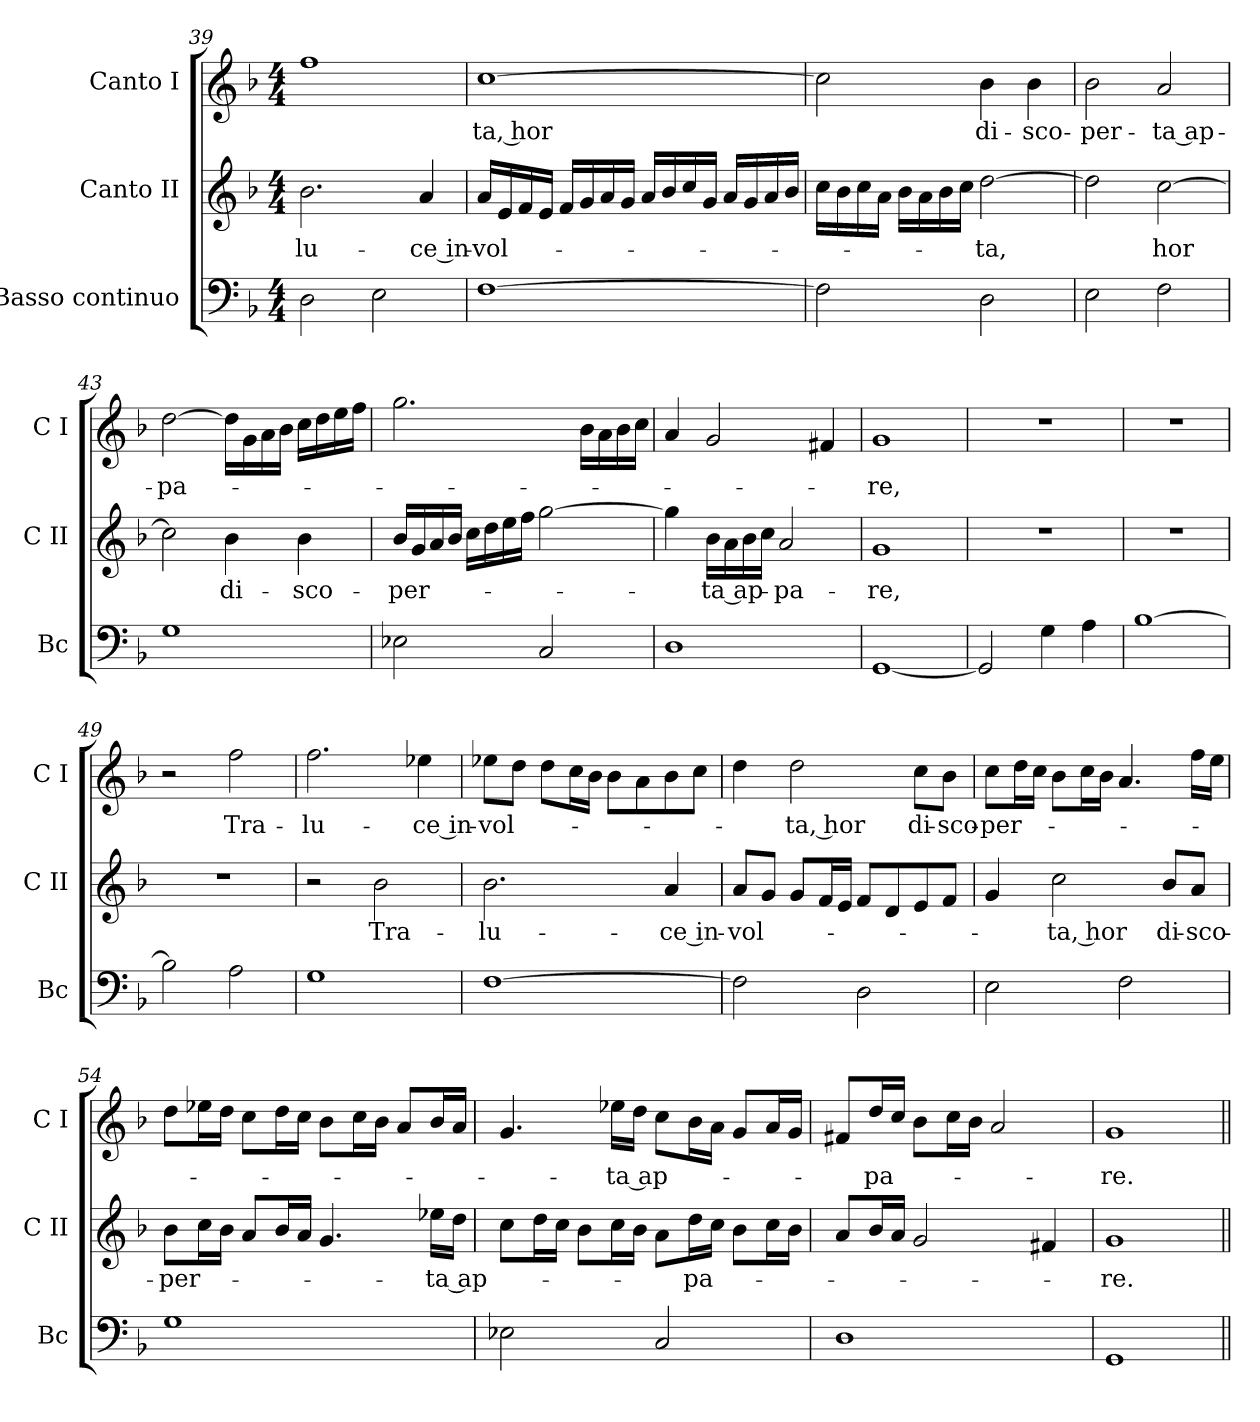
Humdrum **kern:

**kern	**kern	**text	**kern	**text
*part3	*part2	*part2	*part1	*part1
*staff3	*staff2	*staff2	*staff1	*staff1
*I"Basso continuo	*I"Canto II	*	*I"Canto I	*
*I'Bc	*I'C II	*	*I'C I	*
*clefF4	*clefG2	*	*clefG2	*
*k[b-]	*k[b-]	*	*k[b-]	*
*F:	*F:	*	*F:	*
*M4/4	*M4/4	*	*M4/4	*
=39	=39	=39	=39	=39
2D	2.b-	-lu-	1ff	.
2E	.	.	.	.
.	4a	-ce in-	.	.
=40	=40	=40	=40	=40
[1F	16aLL	-vol-	[1cc	-ta, hor
.	16e	.	.	.
.	16f	.	.	.
.	16eJJ	.	.	.
.	16fLL	.	.	.
.	16g	.	.	.
.	16a	.	.	.
.	16gJJ	.	.	.
.	16aLL	.	.	.
.	16b-	.	.	.
.	16cc	.	.	.
.	16gJJ	.	.	.
.	16aLL	.	.	.
.	16g	.	.	.
.	16a	.	.	.
.	16b-JJ	.	.	.
=41	=41	=41	=41	=41
2F]	16ccLL	.	2cc]	.
.	16b-	.	.	.
.	16cc	.	.	.
.	16aJJ	.	.	.
.	16b-LL	.	.	.
.	16a	.	.	.
.	16b-	.	.	.
.	16ccJJ	.	.	.
2D	[2dd	-ta,	4b-	di-
.	.	.	4b-	-sco-
=42	=42	=42	=42	=42
2E	2dd]	.	2b-	-per-
2F	[2cc	hor	2a	-ta ap-
=43	=43	=43	=43	=43
1G	2cc]	.	[2dd	-pa-
.	4b-	di-	16ddLL]	.
.	.	.	16g	.
.	.	.	16a	.
.	.	.	16b-JJ	.
.	4b-	-sco-	16ccLL	.
.	.	.	16dd	.
.	.	.	16ee	.
.	.	.	16ffJJ	.
=44	=44	=44	=44	=44
2E-X	16b-LL	-per-	2.gg	.
.	16g	.	.	.
.	16a	.	.	.
.	16b-JJ	.	.	.
.	16ccLL	.	.	.
.	16dd	.	.	.
.	16ee	.	.	.
.	16ffJJ	.	.	.
2C	[2gg	.	.	.
.	.	.	16b-LL	.
.	.	.	16a	.
.	.	.	16b-	.
.	.	.	16ccJJ	.
=45	=45	=45	=45	=45
1D	4gg]	.	4a	.
.	16b-LL	-ta ap-	2g	.
.	16a	.	.	.
.	16b-	.	.	.
.	16ccJJ	.	.	.
.	2a	-pa-	.	.
.	.	.	4f#X	.
=46	=46	=46	=46	=46
[1GG	1g	-re,	1g	-re,
=47	=47	=47	=47	=47
2GG]	1r	.	1r	.
4G	.	.	.	.
4A	.	.	.	.
=48	=48	=48	=48	=48
[1B-	1r	.	1r	.
=49	=49	=49	=49	=49
2B-]	1r	.	2r	.
2A	.	.	2ff	Tra-
=50	=50	=50	=50	=50
1G	2r	.	2.ff	-lu-
.	2b-	Tra-	.	.
.	.	.	4ee-X	-ce in-
=51	=51	=51	=51	=51
[1F	2.b-	-lu-	8ee-XL	-vol-
.	.	.	8ddJ	.
.	.	.	8ddL	.
.	.	.	16ccL	.
.	.	.	16b-JJ	.
.	.	.	8b-L	.
.	.	.	8a	.
.	4a	-ce in-	8b-	.
.	.	.	8ccJ	.
=52	=52	=52	=52	=52
2F]	8aL	-vol-	4dd	.
.	8gJ	.	.	.
.	8gL	.	2dd	-ta, hor
.	16fL	.	.	.
.	16eJJ	.	.	.
2D	8fL	.	.	.
.	8d	.	.	.
.	8e	.	8ccL	di-
.	8fJ	.	8b-J	-sco-
=53	=53	=53	=53	=53
2E	4g	.	8ccL	-per-
.	.	.	16ddL	.
.	.	.	16ccJJ	.
.	2cc	-ta, hor	8b-L	.
.	.	.	16ccL	.
.	.	.	16b-JJ	.
2F	.	.	4.a	.
.	8b-L	di-	.	.
.	8aJ	-sco-	16ffLL	.
.	.	.	16eeJJ	.
=54	=54	=54	=54	=54
1G	8b-L	-per-	8ddL	.
.	16ccL	.	16ee-XL	.
.	16b-JJ	.	16ddJJ	.
.	8aL	.	8ccL	.
.	16b-L	.	16ddL	.
.	16aJJ	.	16ccJJ	.
.	4.g	.	8b-L	.
.	.	.	16ccL	.
.	.	.	16b-JJ	.
.	.	.	8aL	.
.	16ee-XLL	-ta ap-	16b-L	.
.	16ddJJ	.	16aJJ	.
=55	=55	=55	=55	=55
2E-X	8ccL	.	4.g	.
.	16ddL	.	.	.
.	16ccJJ	.	.	.
.	8b-L	.	.	.
.	16ccL	.	16ee-XLL	-ta ap-
.	16b-JJ	.	16ddJJ	.
2C	8aL	.	8ccL	.
.	16ddL	-pa-	16b-L	.
.	16ccJJ	.	16aJJ	.
.	8b-L	.	8gL	.
.	16ccL	.	16aL	.
.	16b-JJ	.	16gJJ	.
=56	=56	=56	=56	=56
1D	8aL	.	8f#XL	.
.	16b-L	.	16ddL	-pa-
.	16aJJ	.	16ccJJ	.
.	2g	.	8b-L	.
.	.	.	16ccL	.
.	.	.	16b-JJ	.
.	.	.	2a	.
.	4f#X	.	.	.
=57	=57	=57	=57	=57
1GG	1g	-re.	1g	-re.
=||	=||	=||	=||	=||
*-	*-	*-	*-	*-
